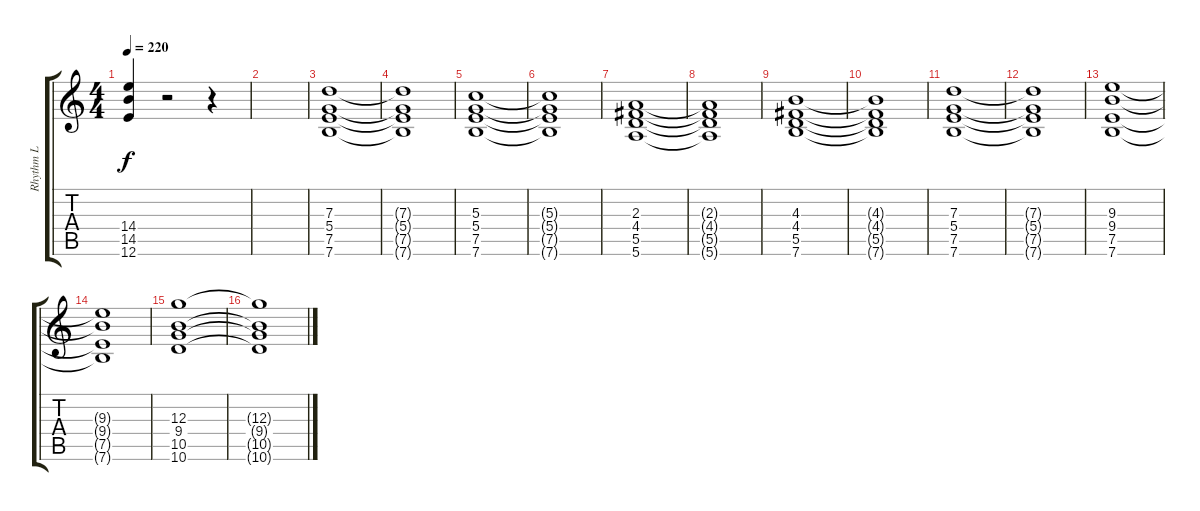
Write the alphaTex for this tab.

\track ("Rhythm L" "Rhythm L") {instrument distortionguitar}
\staff {score tabs}
\tuning (E4 B3 G3 D3 A2 E2) {hide}
\ts (4 4)
\tempo 220
\clef g2
\ks c
(14.4 14.5 12.6).4{dy f} r.2 r.4 |
|
(7.3 5.4 7.5 7.6).1{volume 11} |
(7.3{t} 5.4{t} 7.5{t} 7.6{t}).1 |
(5.3 5.4 7.5 7.6).1 |
(5.3{t} 5.4{t} 7.5{t} 7.6{t}).1 |
(2.3 4.4 5.5 5.6).1 |
(2.3{t} 4.4{t} 5.5{t} 5.6{t}).1 |
(4.3 4.4 5.5 7.6).1 |
(4.3{t} 4.4{t} 5.5{t} 7.6{t}).1 |
(7.3 5.4 7.5 7.6).1 |
(7.3{t} 5.4{t} 7.5{t} 7.6{t}).1 |
(9.3 9.4 7.5 7.6).1 |
(9.3{t} 9.4{t} 7.5{t} 7.6{t}).1 |
(12.3 9.4 10.5 10.6).1 |
(12.3{t} 9.4{t} 10.5{t} 10.6{t}).1
